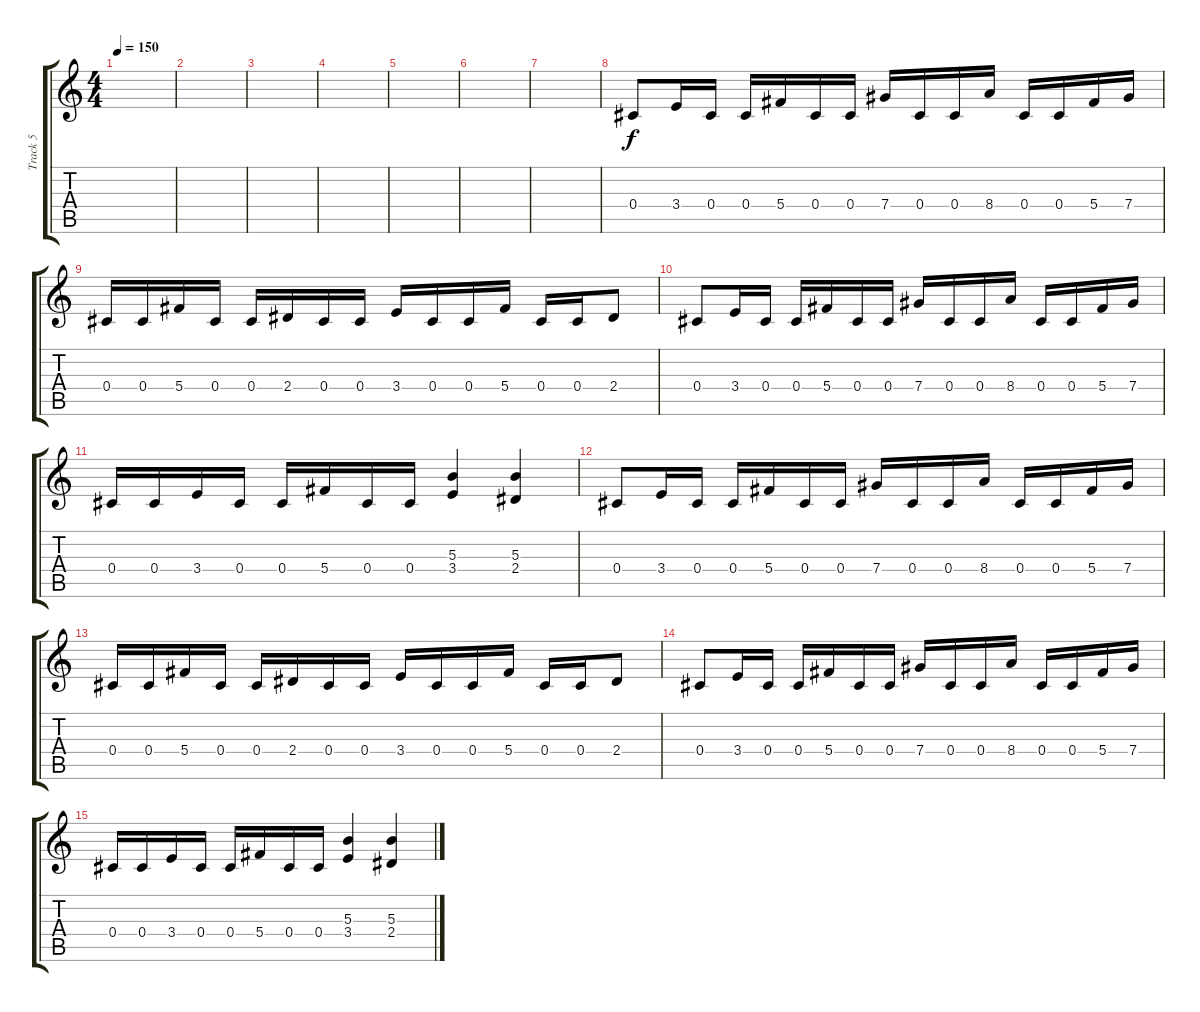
\track ("Track 5" "Track 5") {instrument distortionguitar}
\staff {score tabs}
\tuning (Eb4 Bb3 Gb3 Db3 Ab2 Eb2) {hide}
\ts (4 4)
\tempo 150
\clef g2
\ks c
|
|
|
|
|
|
|
0.4.8 3.4.16 0.4.16 0.4.16 5.4.16 0.4.16 0.4.16 7.4.16 0.4.16 0.4.16 8.4.16 0.4.16 0.4.16 5.4.16 7.4.16 |
0.4.16 0.4.16 5.4.16 0.4.16 0.4.16 2.4.16 0.4.16 0.4.16 3.4.16 0.4.16 0.4.16 5.4.16 0.4.16 0.4.16 2.4.8 |
0.4.8 3.4.16 0.4.16 0.4.16 5.4.16 0.4.16 0.4.16 7.4.16 0.4.16 0.4.16 8.4.16 0.4.16 0.4.16 5.4.16 7.4.16 |
0.4.16 0.4.16 3.4.16 0.4.16 0.4.16 5.4.16 0.4.16 0.4.16 (5.3 3.4).4 (5.3 2.4).4 |
0.4.8 3.4.16 0.4.16 0.4.16 5.4.16 0.4.16 0.4.16 7.4.16 0.4.16 0.4.16 8.4.16 0.4.16 0.4.16 5.4.16 7.4.16 |
0.4.16 0.4.16 5.4.16 0.4.16 0.4.16 2.4.16 0.4.16 0.4.16 3.4.16 0.4.16 0.4.16 5.4.16 0.4.16 0.4.16 2.4.8 |
0.4.8 3.4.16 0.4.16 0.4.16 5.4.16 0.4.16 0.4.16 7.4.16 0.4.16 0.4.16 8.4.16 0.4.16 0.4.16 5.4.16 7.4.16 |
0.4.16 0.4.16 3.4.16 0.4.16 0.4.16 5.4.16 0.4.16 0.4.16 (5.3 3.4).4 (5.3 2.4).4
